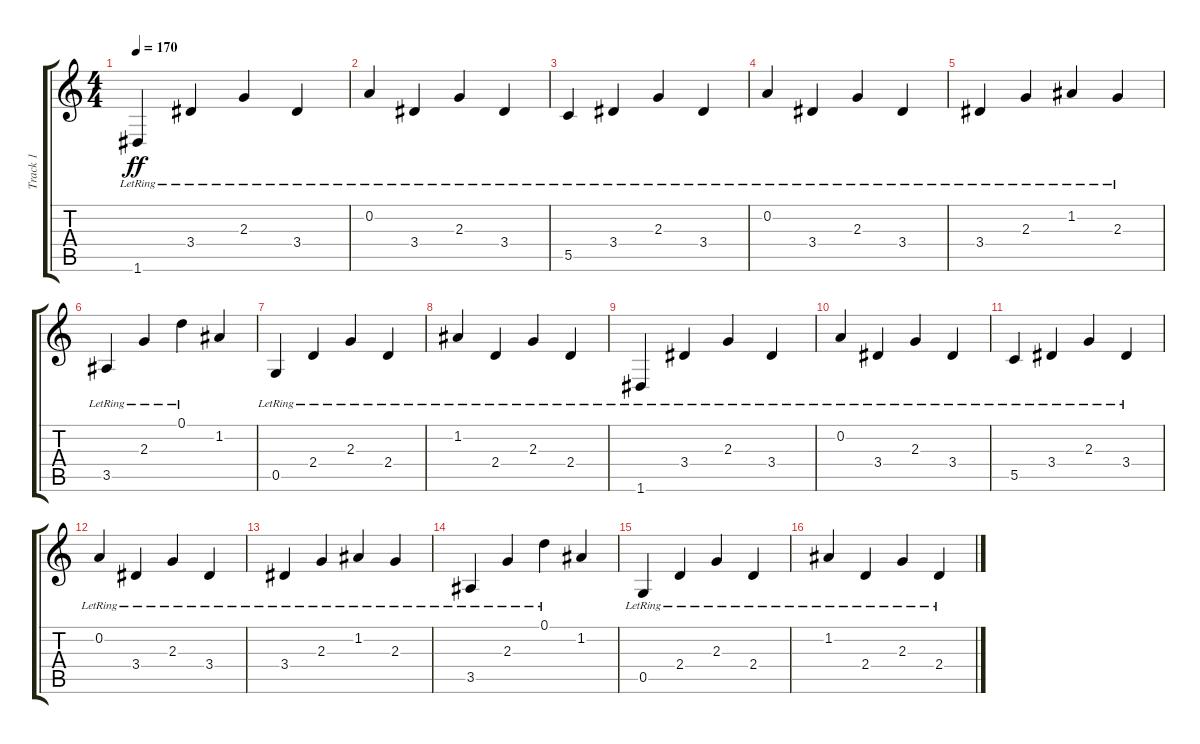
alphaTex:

\track ("Track 1" "Track 1") {instrument distortionguitar}
\staff {score tabs}
\tuning (D4 A3 F3 C3 G2 D2) {hide}
\ts (4 4)
\tempo 170
\clef g2
\ks c
1.6{lr}.4{dy ff} 3.4{lr}.4 2.3{lr}.4 3.4{lr}.4 |
0.2{lr}.4 3.4{lr}.4 2.3{lr}.4 3.4{lr}.4 |
5.5{lr}.4 3.4{lr}.4 2.3{lr}.4 3.4{lr}.4 |
0.2{lr}.4 3.4{lr}.4 2.3{lr}.4 3.4{lr}.4 |
3.4{lr}.4 2.3{lr}.4 1.2{lr}.4 2.3{lr}.4 |
3.5{lr}.4 2.3{lr}.4 0.1{lr}.4 1.2.4 |
0.5{lr}.4 2.4{lr}.4 2.3{lr}.4 2.4{lr}.4 |
1.2{lr}.4 2.4{lr}.4 2.3{lr}.4 2.4{lr}.4 |
1.6{lr}.4 3.4{lr}.4 2.3{lr}.4 3.4{lr}.4 |
0.2{lr}.4 3.4{lr}.4 2.3{lr}.4 3.4{lr}.4 |
5.5{lr}.4 3.4{lr}.4 2.3{lr}.4 3.4{lr}.4 |
0.2{lr}.4 3.4{lr}.4 2.3{lr}.4 3.4{lr}.4 |
3.4{lr}.4 2.3{lr}.4 1.2{lr}.4 2.3{lr}.4 |
3.5{lr}.4 2.3{lr}.4 0.1{lr}.4 1.2.4 |
0.5{lr}.4 2.4{lr}.4 2.3{lr}.4 2.4{lr}.4 |
1.2{lr}.4 2.4{lr}.4 2.3{lr}.4 2.4{lr}.4
